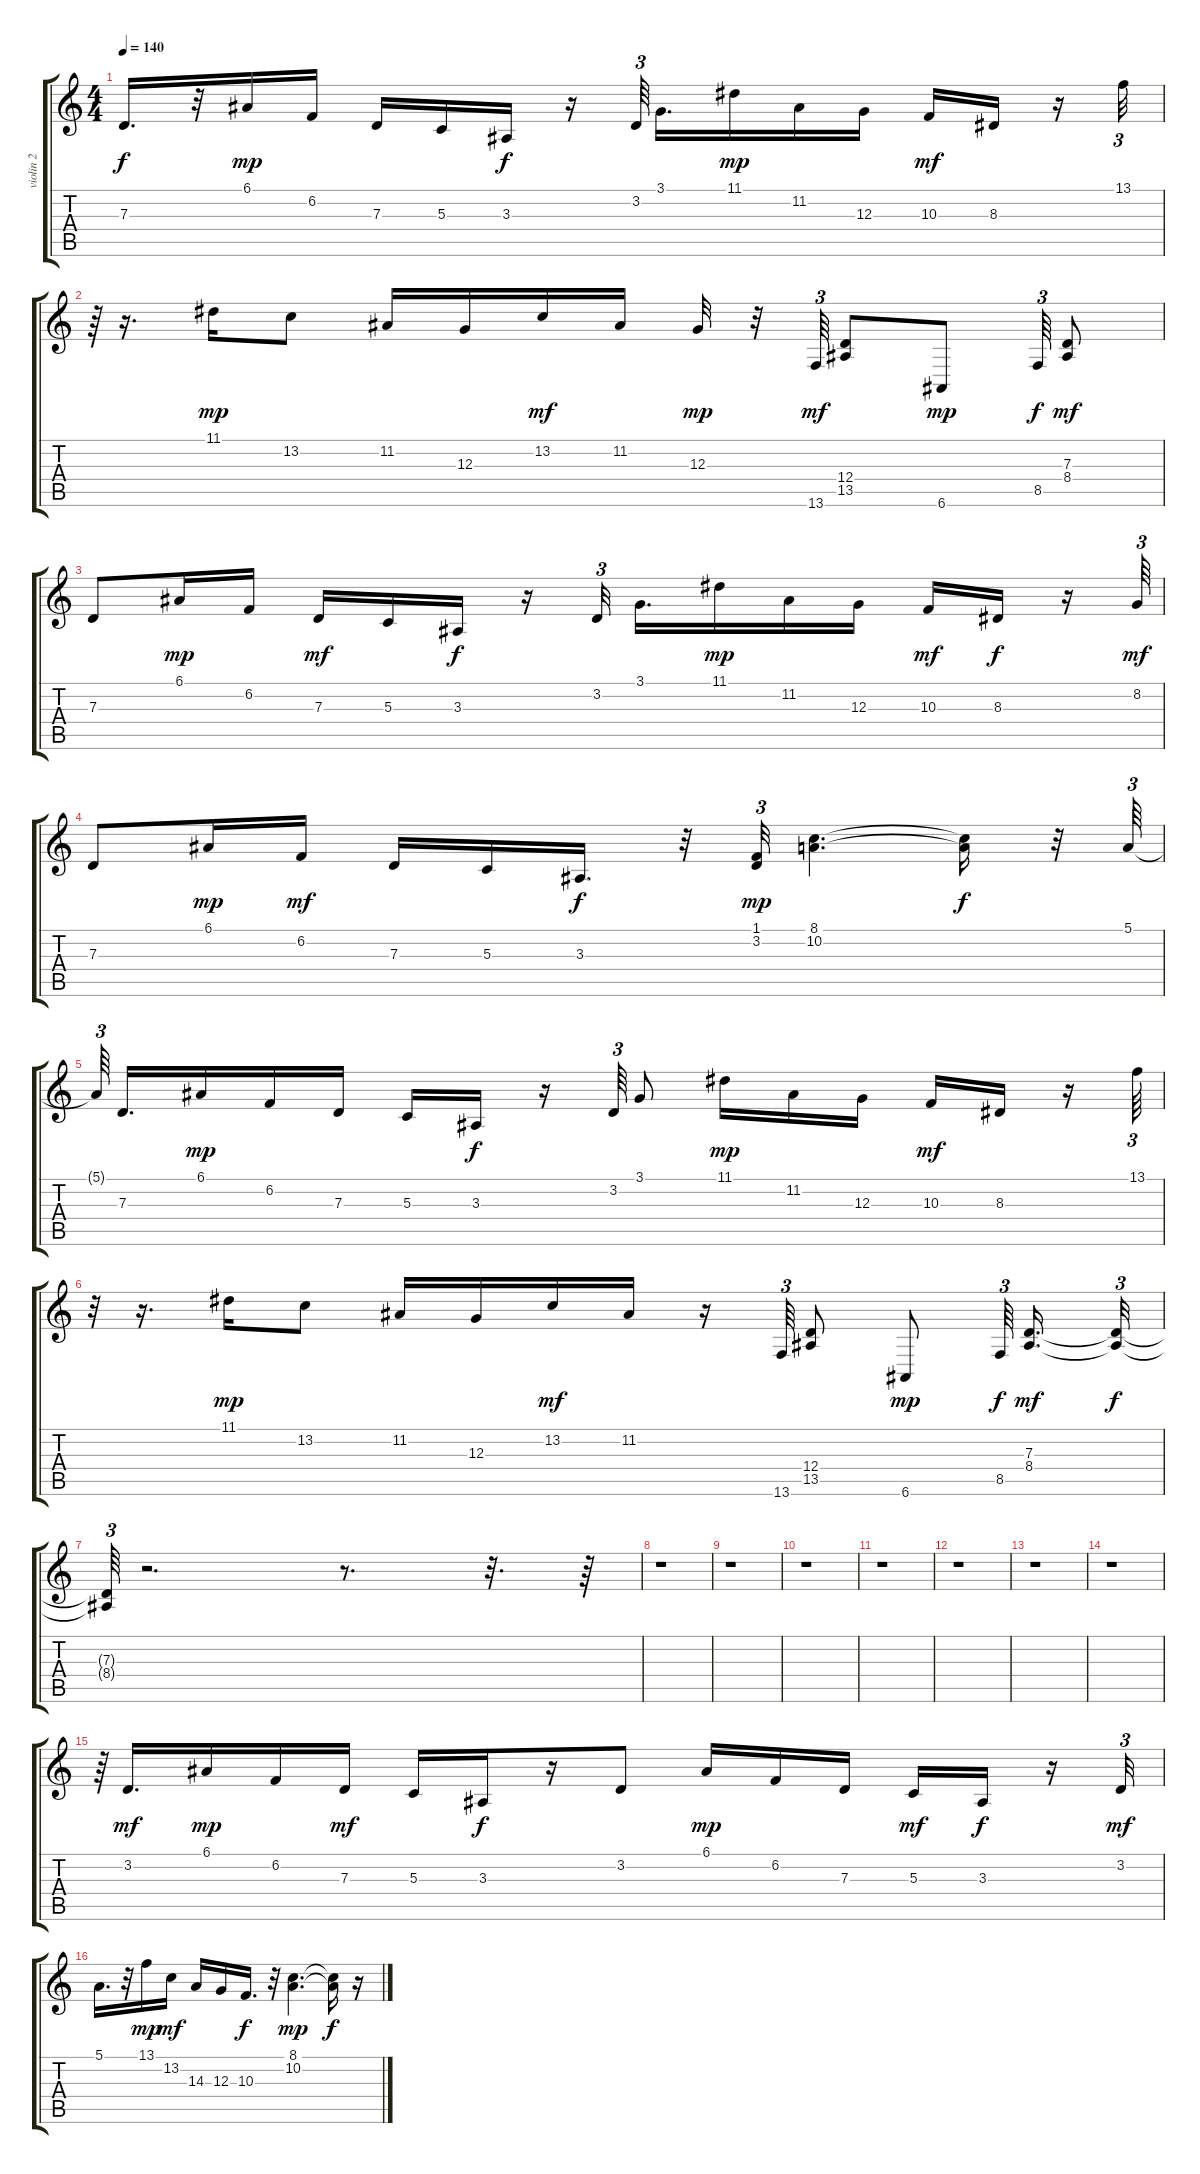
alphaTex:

\track ("violin 2" "violin 2") {instrument violin}
\staff {score tabs}
\tuning (E4 B3 G3 D3 A2 E2) {hide}
\ts (4 4)
\tempo 140
\clef g2
\ks c
7.3.16{d dy f} r.32 6.1.16{dy mp} 6.2.16 7.3.16 5.3.16 3.3.16{dy f} r.16 3.2.64{tu (3 2) beam splitsecondary} 3.1.16{d} 11.1.16{dy mp} 11.2.16 12.3.16 10.3.16{dy mf} 8.3.16 r.16 13.1.32{tu (3 2)} |
r.64{tu (3 2)} r.16{d} 11.1.16{dy mp} 13.2.8 11.2.16 12.3.16 13.2.16{dy mf} 11.2.16 12.3.32{dy mp} r.32 13.6.64{tu (3 2) dy mf instrument acousticguitarsteel} (12.4 13.5).8 6.6.8{dy mp} 8.5.64{tu (3 2) dy f} (7.3 8.4).8{dy mf} |
7.3.8{instrument violin} 6.1.16{dy mp} 6.2.16 7.3.16{dy mf} 5.3.16 3.3.16{dy f} r.16 3.2.32{tu (3 2) beam splitsecondary} 3.1.16{d} 11.1.16{dy mp} 11.2.16 12.3.16 10.3.16{dy mf} 8.3.16{dy f} r.16 8.2.64{tu (3 2) dy mf} |
7.3.8 6.1.16{dy mp} 6.2.16{dy mf} 7.3.16 5.3.16 3.3.16{d dy f} r.32 (1.1 3.2).32{tu (3 2) dy mp} (8.1 10.2).4{d} (8.1{t} 10.2{t}).16{dy f} r.32 5.1.64{tu (3 2)} |
5.1{t}.64{tu (3 2) beam splitsecondary} 7.3.16{d} 6.1.16{dy mp} 6.2.16 7.3.16 5.3.16 3.3.16{dy f} r.16 3.2.64{tu (3 2)} 3.1.8 11.1.16{dy mp} 11.2.16 12.3.16 10.3.16{dy mf} 8.3.16 r.16 13.1.64{tu (3 2)} |
r.32{tu (3 2)} r.16{d} 11.1.16{dy mp} 13.2.8 11.2.16 12.3.16 13.2.16{dy mf} 11.2.16 r.16 13.6.64{tu (3 2) instrument acousticguitarsteel} (12.4 13.5).8 6.6.8{dy mp} 8.5.64{tu (3 2) dy f beam splitsecondary} (7.3 8.4).16{d dy mf} (7.3{t} 8.4{t}).32{tu (3 2) dy f} |
(7.3{t} 8.4{t}).64{tu (3 2)} r.2{d} r.8{d} r.32{d} r.64 |
r.1 |
r.1 |
r.1 |
r.1 |
r.1 |
r.1 |
r.1 |
r.64{tu (3 2)} 3.2.16{d dy mf balance 6} 6.1.16{dy mp} 6.2.16 7.3.16{dy mf} 5.3.16 3.3.16{dy f} r.16 3.2.8 6.1.16{dy mp} 6.2.16 7.3.16 5.3.16{dy mf} 3.3.16{dy f} r.16 3.2.32{tu (3 2) dy mf} |
5.1.16{d} r.32 13.1.16{dy mp} 13.2.16{dy mf} 14.3.16 12.3.16 10.3.16{d dy f} r.32 (8.1 10.2).4{d dy mp} (8.1{t} 10.2{t}).16{dy f} r.16
